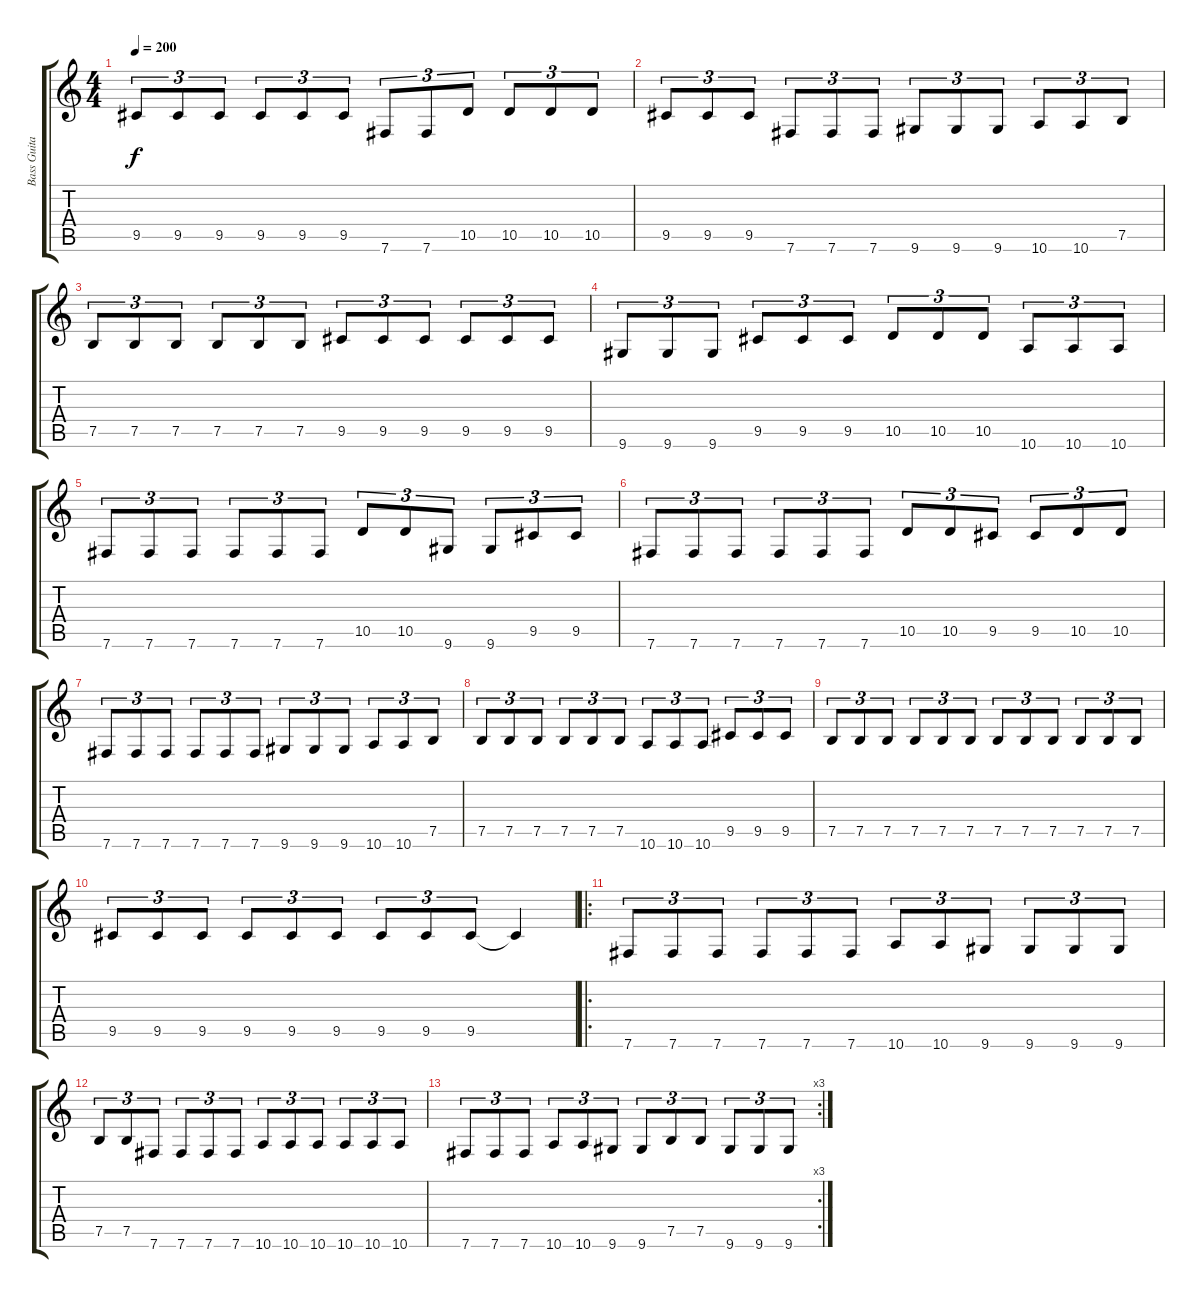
\track ("Bass Guitar" "Bass Guita") {instrument electricbasspick}
\staff {score tabs}
\tuning (B3 Gb2 D3 A2 E2 B1) {hide}
\ts (4 4)
\tempo 200
\clef g2
\ks c
9.5.8{tu (3 2) dy f} 9.5.8{tu (3 2)} 9.5.8{tu (3 2)} 9.5.8{tu (3 2)} 9.5.8{tu (3 2)} 9.5.8{tu (3 2)} 7.6.8{tu (3 2)} 7.6.8{tu (3 2)} 10.5.8{tu (3 2)} 10.5.8{tu (3 2)} 10.5.8{tu (3 2)} 10.5.8{tu (3 2)} |
9.5.8{tu (3 2)} 9.5.8{tu (3 2)} 9.5.8{tu (3 2)} 7.6.8{tu (3 2)} 7.6.8{tu (3 2)} 7.6.8{tu (3 2)} 9.6.8{tu (3 2)} 9.6.8{tu (3 2)} 9.6.8{tu (3 2)} 10.6.8{tu (3 2)} 10.6.8{tu (3 2)} 7.5.8{tu (3 2)} |
7.5.8{tu (3 2)} 7.5.8{tu (3 2)} 7.5.8{tu (3 2)} 7.5.8{tu (3 2)} 7.5.8{tu (3 2)} 7.5.8{tu (3 2)} 9.5.8{tu (3 2)} 9.5.8{tu (3 2)} 9.5.8{tu (3 2)} 9.5.8{tu (3 2)} 9.5.8{tu (3 2)} 9.5.8{tu (3 2)} |
9.6.8{tu (3 2)} 9.6.8{tu (3 2)} 9.6.8{tu (3 2)} 9.5.8{tu (3 2)} 9.5.8{tu (3 2)} 9.5.8{tu (3 2)} 10.5.8{tu (3 2)} 10.5.8{tu (3 2)} 10.5.8{tu (3 2)} 10.6.8{tu (3 2)} 10.6.8{tu (3 2)} 10.6.8{tu (3 2)} |
7.6.8{tu (3 2)} 7.6.8{tu (3 2)} 7.6.8{tu (3 2)} 7.6.8{tu (3 2)} 7.6.8{tu (3 2)} 7.6.8{tu (3 2)} 10.5.8{tu (3 2)} 10.5.8{tu (3 2)} 9.6.8{tu (3 2)} 9.6.8{tu (3 2)} 9.5.8{tu (3 2)} 9.5.8{tu (3 2)} |
7.6.8{tu (3 2)} 7.6.8{tu (3 2)} 7.6.8{tu (3 2)} 7.6.8{tu (3 2)} 7.6.8{tu (3 2)} 7.6.8{tu (3 2)} 10.5.8{tu (3 2)} 10.5.8{tu (3 2)} 9.5.8{tu (3 2)} 9.5.8{tu (3 2)} 10.5.8{tu (3 2)} 10.5.8{tu (3 2)} |
7.6.8{tu (3 2)} 7.6.8{tu (3 2)} 7.6.8{tu (3 2)} 7.6.8{tu (3 2)} 7.6.8{tu (3 2)} 7.6.8{tu (3 2)} 9.6.8{tu (3 2)} 9.6.8{tu (3 2)} 9.6.8{tu (3 2)} 10.6.8{tu (3 2)} 10.6.8{tu (3 2)} 7.5.8{tu (3 2)} |
7.5.8{tu (3 2)} 7.5.8{tu (3 2)} 7.5.8{tu (3 2)} 7.5.8{tu (3 2)} 7.5.8{tu (3 2)} 7.5.8{tu (3 2)} 10.6.8{tu (3 2)} 10.6.8{tu (3 2)} 10.6.8{tu (3 2)} 9.5.8{tu (3 2)} 9.5.8{tu (3 2)} 9.5.8{tu (3 2)} |
7.5.8{tu (3 2)} 7.5.8{tu (3 2)} 7.5.8{tu (3 2)} 7.5.8{tu (3 2)} 7.5.8{tu (3 2)} 7.5.8{tu (3 2)} 7.5.8{tu (3 2)} 7.5.8{tu (3 2)} 7.5.8{tu (3 2)} 7.5.8{tu (3 2)} 7.5.8{tu (3 2)} 7.5.8{tu (3 2)} |
9.5.8{tu (3 2)} 9.5.8{tu (3 2)} 9.5.8{tu (3 2)} 9.5.8{tu (3 2)} 9.5.8{tu (3 2)} 9.5.8{tu (3 2)} 9.5.8{tu (3 2)} 9.5.8{tu (3 2)} 9.5.8{tu (3 2)} 9.5{t}.4 |
\ro
7.6.8{tu (3 2)} 7.6.8{tu (3 2)} 7.6.8{tu (3 2)} 7.6.8{tu (3 2)} 7.6.8{tu (3 2)} 7.6.8{tu (3 2)} 10.6.8{tu (3 2)} 10.6.8{tu (3 2)} 9.6.8{tu (3 2)} 9.6.8{tu (3 2)} 9.6.8{tu (3 2)} 9.6.8{tu (3 2)} |
7.5.8{tu (3 2)} 7.5.8{tu (3 2)} 7.6.8{tu (3 2)} 7.6.8{tu (3 2)} 7.6.8{tu (3 2)} 7.6.8{tu (3 2)} 10.6.8{tu (3 2)} 10.6.8{tu (3 2)} 10.6.8{tu (3 2)} 10.6.8{tu (3 2)} 10.6.8{tu (3 2)} 10.6.8{tu (3 2)} |
\rc 3
7.6.8{tu (3 2)} 7.6.8{tu (3 2)} 7.6.8{tu (3 2)} 10.6.8{tu (3 2)} 10.6.8{tu (3 2)} 9.6.8{tu (3 2)} 9.6.8{tu (3 2)} 7.5.8{tu (3 2)} 7.5.8{tu (3 2)} 9.6.8{tu (3 2)} 9.6.8{tu (3 2)} 9.6.8{tu (3 2)}
